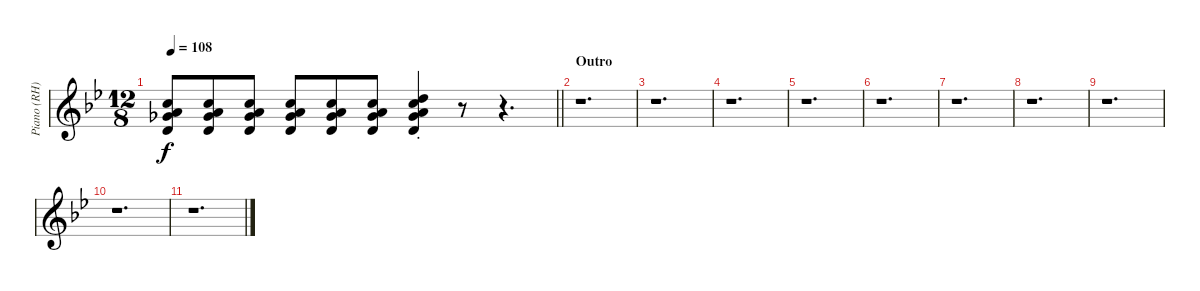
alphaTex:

\track ("Piano (RH)" "Piano (RH)") {instrument brightacousticpiano}
\staff {score}
\tuning (E4 B3 G3 D3 A2 E2 B1) {hide}
\ts (12 8)
\tempo 108
\clef g2
\barLineRight lightlight
\ks gminor
(13.2 14.3 16.4 17.5).8{dy f} (13.2 14.3 16.4 17.5).8 (13.2 14.3 16.4 17.5).8 (13.2 14.3 16.4 17.5).8 (13.2 14.3 16.4 17.5).8 (13.2 14.3 16.4 17.5).8 (10.1{st} 13.2{st} 14.3{st} 16.4{st} 17.5{st}).4 r.8 r.4{d} |
\section ("" "Outro")
r.1{d} |
r.1{d} |
r.1{d} |
r.1{d} |
r.1{d} |
r.1{d} |
r.1{d} |
r.1{d} |
r.1{d} |
r.1{d}
